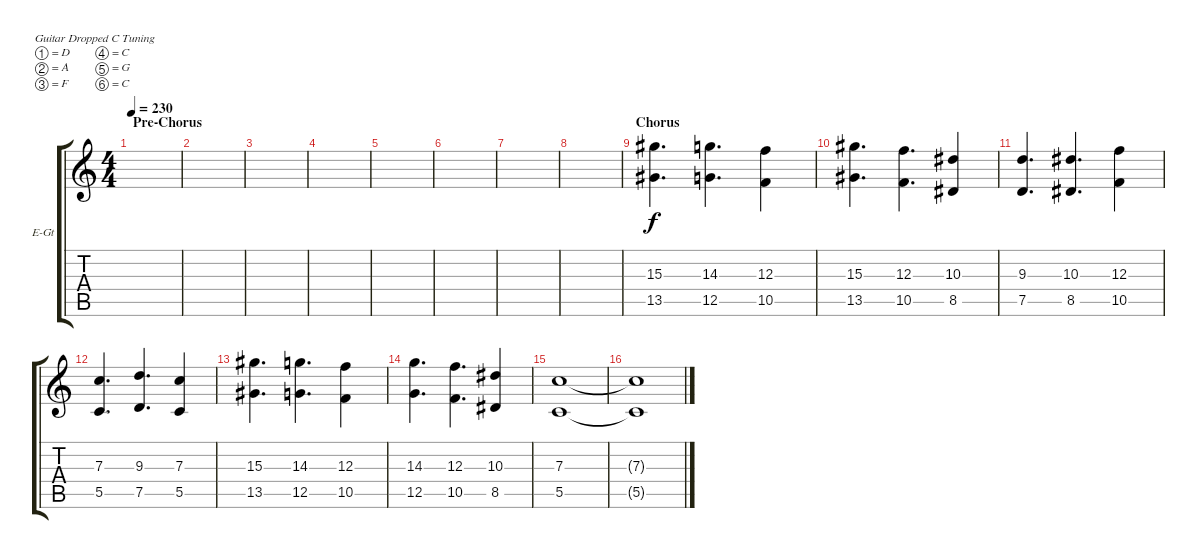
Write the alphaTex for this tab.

\defaultSystemsLayout 4
\bracketExtendMode groupsimilarinstruments
\firstSystemTrackNameOrientation horizontal
\otherSystemsTrackNameOrientation horizontal
\track ("Electric Guitar" "E-Gt") {instrument distortionguitar}
\staff {score tabs}
\tuning (D4 A3 F3 C3 G2 C2)
\ts (4 4)
\section ("" "Pre-Chorus")
\tempo 230
\clef g2
\ks c
|
|
|
|
|
|
|
|
\section ("" "Chorus")
(13.5 15.3).4{d} (12.5 14.3).4{d} (10.5 12.3).4 |
(13.5 15.3).4{d} (10.5 12.3).4{d} (8.5 10.3).4 |
(7.5 9.3).4{d} (8.5 10.3).4{d} (10.5 12.3).4 |
(5.5 7.3).4{d} (7.5 9.3).4{d} (5.5 7.3).4 |
(13.5 15.3).4{d} (12.5 14.3).4{d} (10.5 12.3).4 |
(12.5 14.3).4{d} (10.5 12.3).4{d} (8.5 10.3).4 |
(5.5 7.3).1 |
(7.3{t} 5.5{t}).1
